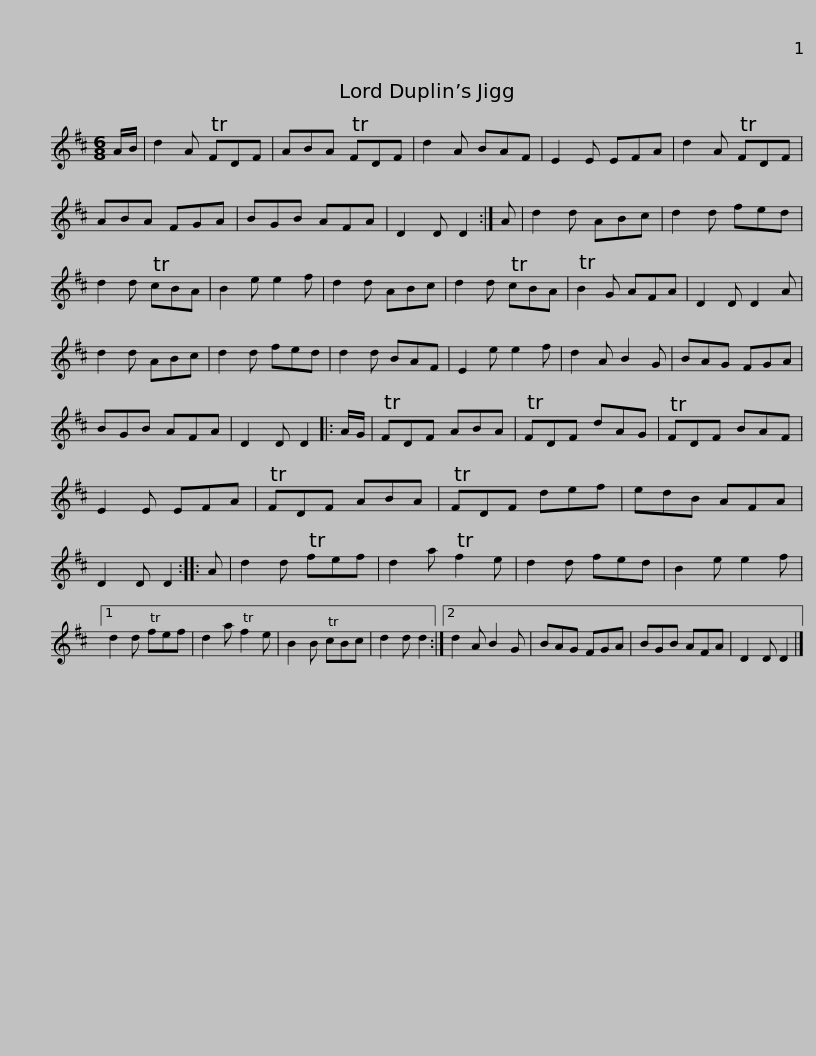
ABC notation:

X:1
L:1/8
M:6/8
I:linebreak $
K:D
V:1 treble
V:1
 A/B/ | d2 A TFDF | ABA TFDF | d2 A BAF | E2 E EFA | %5
 d2 A TFDF | ABA FGA | BGB AFA |$ D2 D D2 :| A | %10
 d2 d ABc | d2 d fed | d2 d TcBA | B2 e e2 f | d2 d ABc | %15
 d2 d TcBA | TB2 G AFA |$ D2 D D2 A | d2 d ABc | d2 d fed | %20
 d2 d BAF | E2 e e2 f | d2 A B2 G | BAG FGA | BGB AFA | %25
 D2 D D2 |:$ A/G/ | TFDF ABA | TFDF dAG | TFDF BAF | %30
 E2 E EFA | TFDF ABA | TFDF def | edB AFA |$ D2 D D2 :: %35
 A | d2 d Tfef | d2 a Tf2 e | d2 d fed | B2 e e2 f |1 %40
 d2 d Tfef | d2 a Tf2 e | B2 B TcBc | d2 d d2 :|2$ d2 A B2 G | %45
 BAG FGA | BGB AFA | D2 D D2 |] %48
